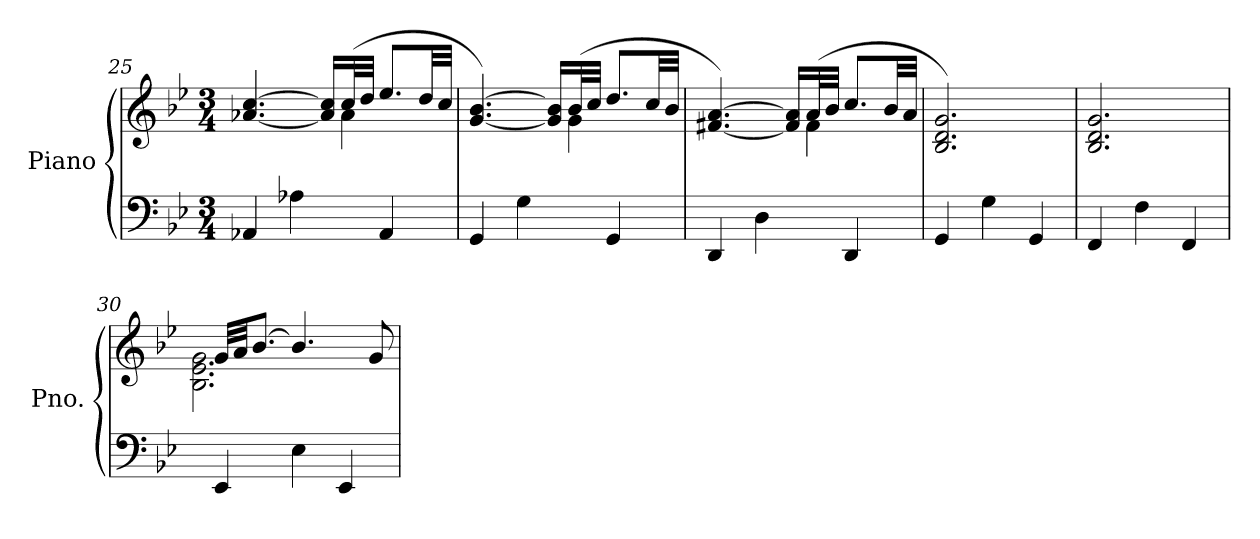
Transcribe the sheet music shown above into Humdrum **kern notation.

**kern	**kern
*part1	*part1
*staff2	*staff1
*I"Piano	*
*I'Pno.	*
*clefF4	*clefG2
*k[b-e-]	*k[b-e-]
*M3/4	*M3/4
=25	=25
*	*^
4AA-X/	[4.a-X/ [4.cc/	4..ryy
4A-X\	.	.
.	16a-/] 16cc/]LL	.
.	(32cc/L	4a-\
.	32dd/JJJ	.
4AA-/	8.ee-/L	.
.	32dd/LL	16ryy
.	32cc/JJJ	.
=26	=26	=26
4GG/	[4.g/ [4.b-/)	4..ryy
4G\	.	.
.	16g/] 16b-/]LL	.
.	(32b-/L	4g\
.	32cc/JJJ	.
4GG/	8.dd/L	.
.	32cc/LL	16ryy
.	32b-/JJJ	.
=27	=27	=27
4DD/	[4.f#X/ [4.a/)	4..ryy
4D\	.	.
.	16f#/] 16a/]LL	.
.	(32a/L	4f#\
.	32b-/JJJ	.
4DD/	8.cc/L	.
.	32b-/LL	16ryy
.	32a/JJJ	.
*	*v	*v
=28	=28
4GG/	2.B-/ 2.d/ 2.g/)
4G\	.
4GG/	.
=29	=29
4FF/	2.B-/ 2.d/ 2.g/
4F\	.
4FF/	.
!!LO:LB:g=z
=30	=30
*	*^
4EE-/	32g/LLL	2.B-\ 2.e-\ 2.g\
.	32a/JJ	.
.	[8.b-/J	.
4E-\	4.b-/]	.
4EE-/	.	.
.	8g/	.
*	*v	*v
=	=
*-	*-
